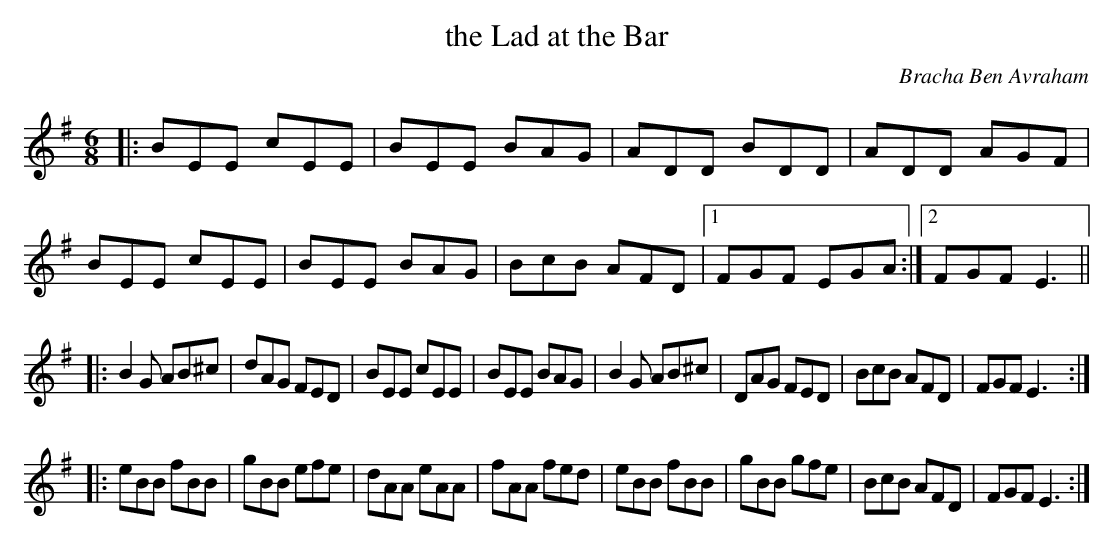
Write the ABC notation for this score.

X:1
T: the Lad at the Bar
C:Bracha Ben Avraham
M:6/8
L:1/8
K:Em
|: BEE cEE | BEE BAG | ADD BDD | ADD AGF \
|  BEE cEE | BEE BAG | BcB AFD |1 FGF EGA :|2 FGF E3 ||
|: B2G AB^c | dAG FED | BEE cEE | BEE BAG \
|  B2G AB^c | DAG FED | BcB AFD | FGF E3 :|
|: eBB fBB | gBB efe | dAA eAA | fAA fed \
|  eBB fBB | gBB gfe | BcB AFD | FGF E3 :|
